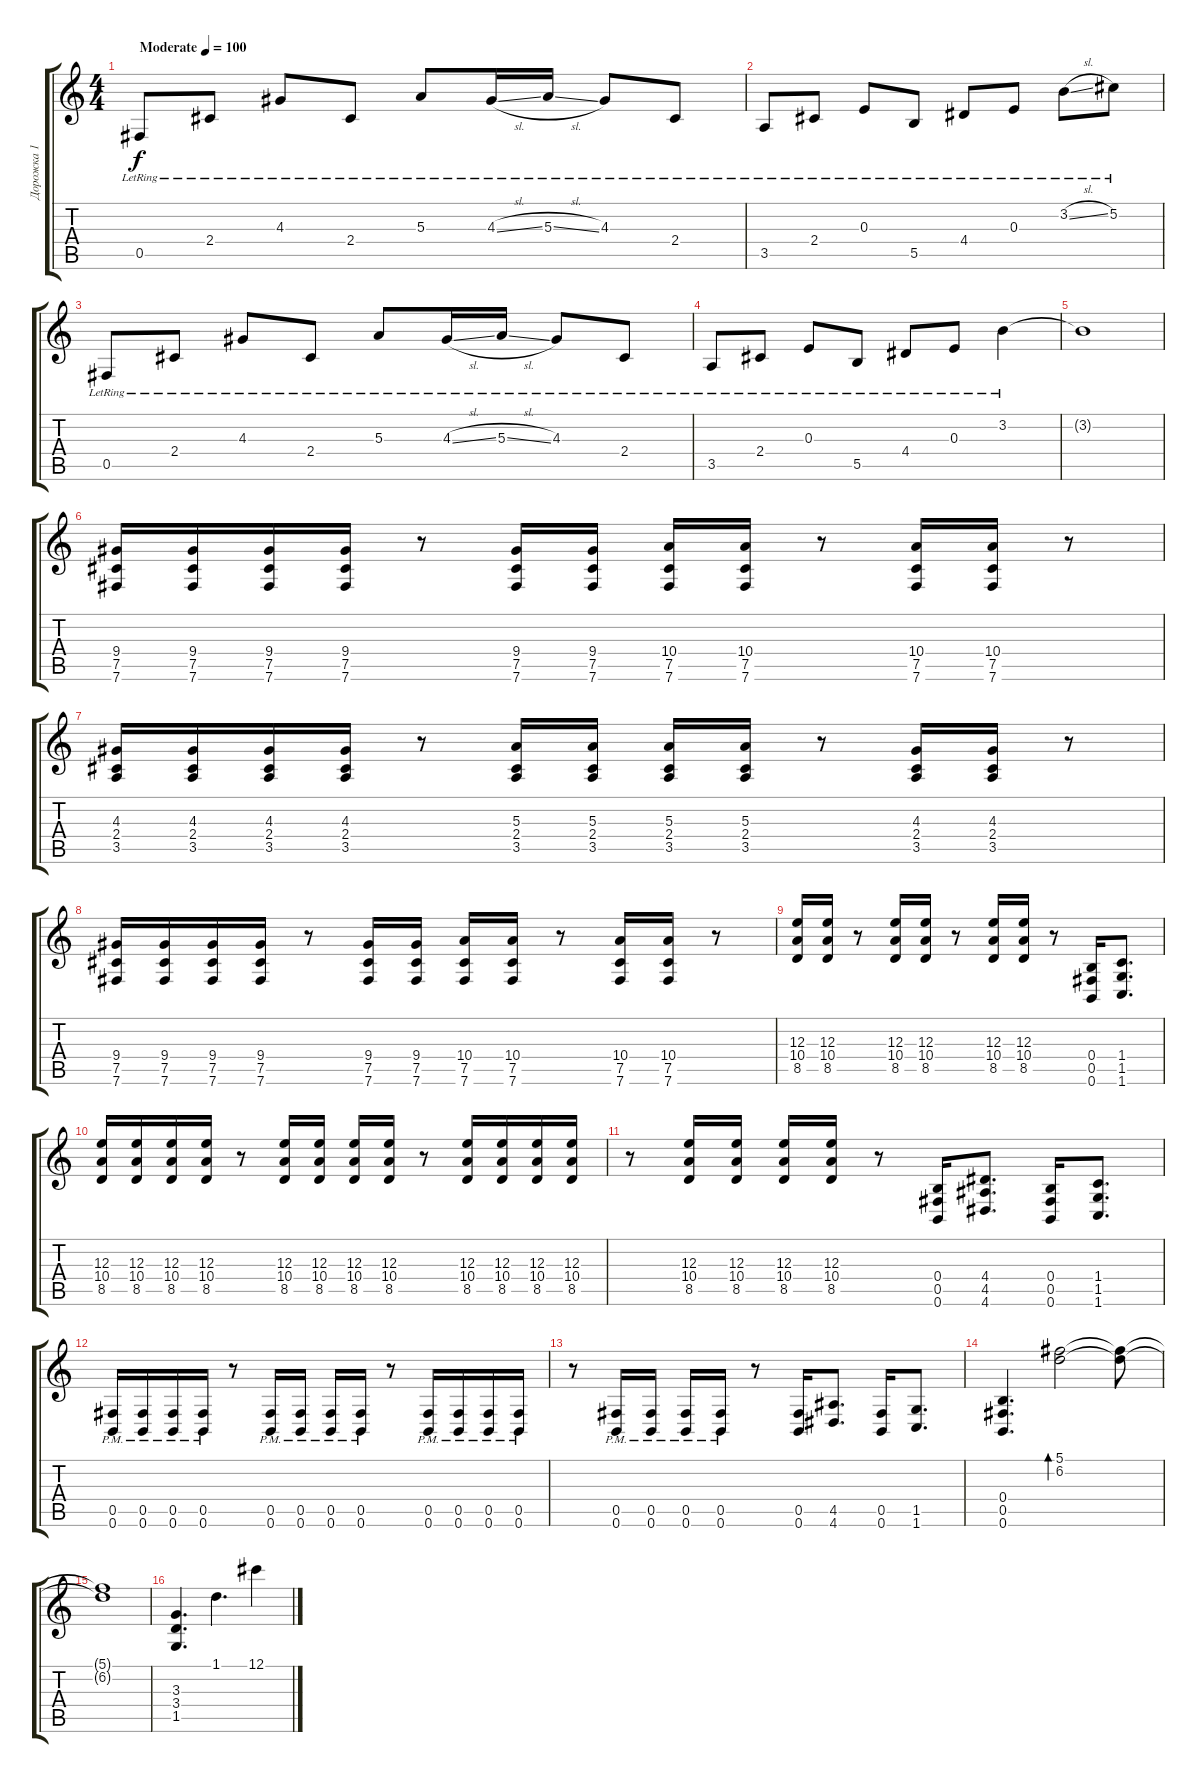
\track ("Дорожка 1" "Дорожка 1") {instrument distortionguitar}
\staff {score tabs}
\tuning (Db4 Ab3 E3 B2 Gb2 B1) {hide}
\ts (4 4)
\tempo (100 "Moderate")
\clef g2
\ks c
0.5{lr}.8{dy f instrument electricguitarclean} 2.4{lr}.8 4.3{lr}.8 2.4{lr}.8 5.3{lr}.8 4.3{sl lr}.16 5.3{sl lr}.16 4.3{lr}.8 2.4{lr}.8 |
3.5{lr}.8 2.4{lr}.8 0.3{lr}.8 5.5{lr}.8 4.4{lr}.8 0.3{lr}.8 3.2{sl lr}.8 5.2{lr}.8 |
0.5{lr}.8 2.4{lr}.8 4.3{lr}.8 2.4{lr}.8 5.3{lr}.8 4.3{sl lr}.16 5.3{sl lr}.16 4.3{lr}.8 2.4{lr}.8 |
3.5{lr}.8 2.4{lr}.8 0.3{lr}.8 5.5{lr}.8 4.4{lr}.8 0.3{lr}.8 3.2{lr}.4 |
3.2{t}.1 |
(9.4 7.5 7.6).16{instrument distortionguitar} (9.4 7.5 7.6).16 (9.4 7.5 7.6).16 (9.4 7.5 7.6).16 r.8 (9.4 7.5 7.6).16 (9.4 7.5 7.6).16 (10.4 7.5 7.6).16 (10.4 7.5 7.6).16 r.8 (10.4 7.5 7.6).16 (10.4 7.5 7.6).16 r.8 |
(4.3 2.4 3.5).16 (4.3 2.4 3.5).16 (4.3 2.4 3.5).16 (4.3 2.4 3.5).16 r.8 (5.3 2.4 3.5).16 (5.3 2.4 3.5).16 (5.3 2.4 3.5).16 (5.3 2.4 3.5).16 r.8 (4.3 2.4 3.5).16 (4.3 2.4 3.5).16 r.8 |
(9.4 7.5 7.6).16{instrument distortionguitar} (9.4 7.5 7.6).16 (9.4 7.5 7.6).16 (9.4 7.5 7.6).16 r.8 (9.4 7.5 7.6).16 (9.4 7.5 7.6).16 (10.4 7.5 7.6).16 (10.4 7.5 7.6).16 r.8 (10.4 7.5 7.6).16 (10.4 7.5 7.6).16 r.8 |
(12.3 10.4 8.5).16 (12.3 10.4 8.5).16 r.8 (12.3 10.4 8.5).16 (12.3 10.4 8.5).16 r.8 (12.3 10.4 8.5).16 (12.3 10.4 8.5).16 r.8 (0.4 0.5 0.6).16 (1.4 1.5 1.6).8{d} |
(12.3 10.4 8.5).16 (12.3 10.4 8.5).16 (12.3 10.4 8.5).16 (12.3 10.4 8.5).16 r.8 (12.3 10.4 8.5).16 (12.3 10.4 8.5).16 (12.3 10.4 8.5).16 (12.3 10.4 8.5).16 r.8 (12.3 10.4 8.5).16 (12.3 10.4 8.5).16 (12.3 10.4 8.5).16 (12.3 10.4 8.5).16 |
r.8 (12.3 10.4 8.5).16 (12.3 10.4 8.5).16 (12.3 10.4 8.5).16 (12.3 10.4 8.5).16 r.8 (0.4 0.5 0.6).16 (4.4 4.5 4.6).8{d} (0.4 0.5 0.6).16 (1.4 1.5 1.6).8{d} |
(0.5{pm} 0.6{pm}).16 (0.5{pm} 0.6{pm}).16 (0.5{pm} 0.6{pm}).16 (0.5{pm} 0.6{pm}).16 r.8 (0.5{pm} 0.6{pm}).16 (0.5{pm} 0.6{pm}).16 (0.5{pm} 0.6{pm}).16 (0.5{pm} 0.6{pm}).16 r.8 (0.5{pm} 0.6{pm}).16 (0.5{pm} 0.6{pm}).16 (0.5{pm} 0.6{pm}).16 (0.5{pm} 0.6{pm}).16 |
r.8 (0.5{pm} 0.6{pm}).16 (0.5{pm} 0.6{pm}).16 (0.5{pm} 0.6{pm}).16 (0.5{pm} 0.6{pm}).16 r.8 (0.5 0.6).16 (4.5 4.6).8{d} (0.5 0.6).16 (1.5 1.6).8{d} |
(0.4 0.5 0.6).4{d instrument electricguitarclean} (5.1 6.2).2{bd 240} (5.1{t} 6.2{t}).8 |
(5.1{t} 6.2{t}).1 |
(3.3 3.4 1.5).4{d} 1.1.4{d} 12.1.4
